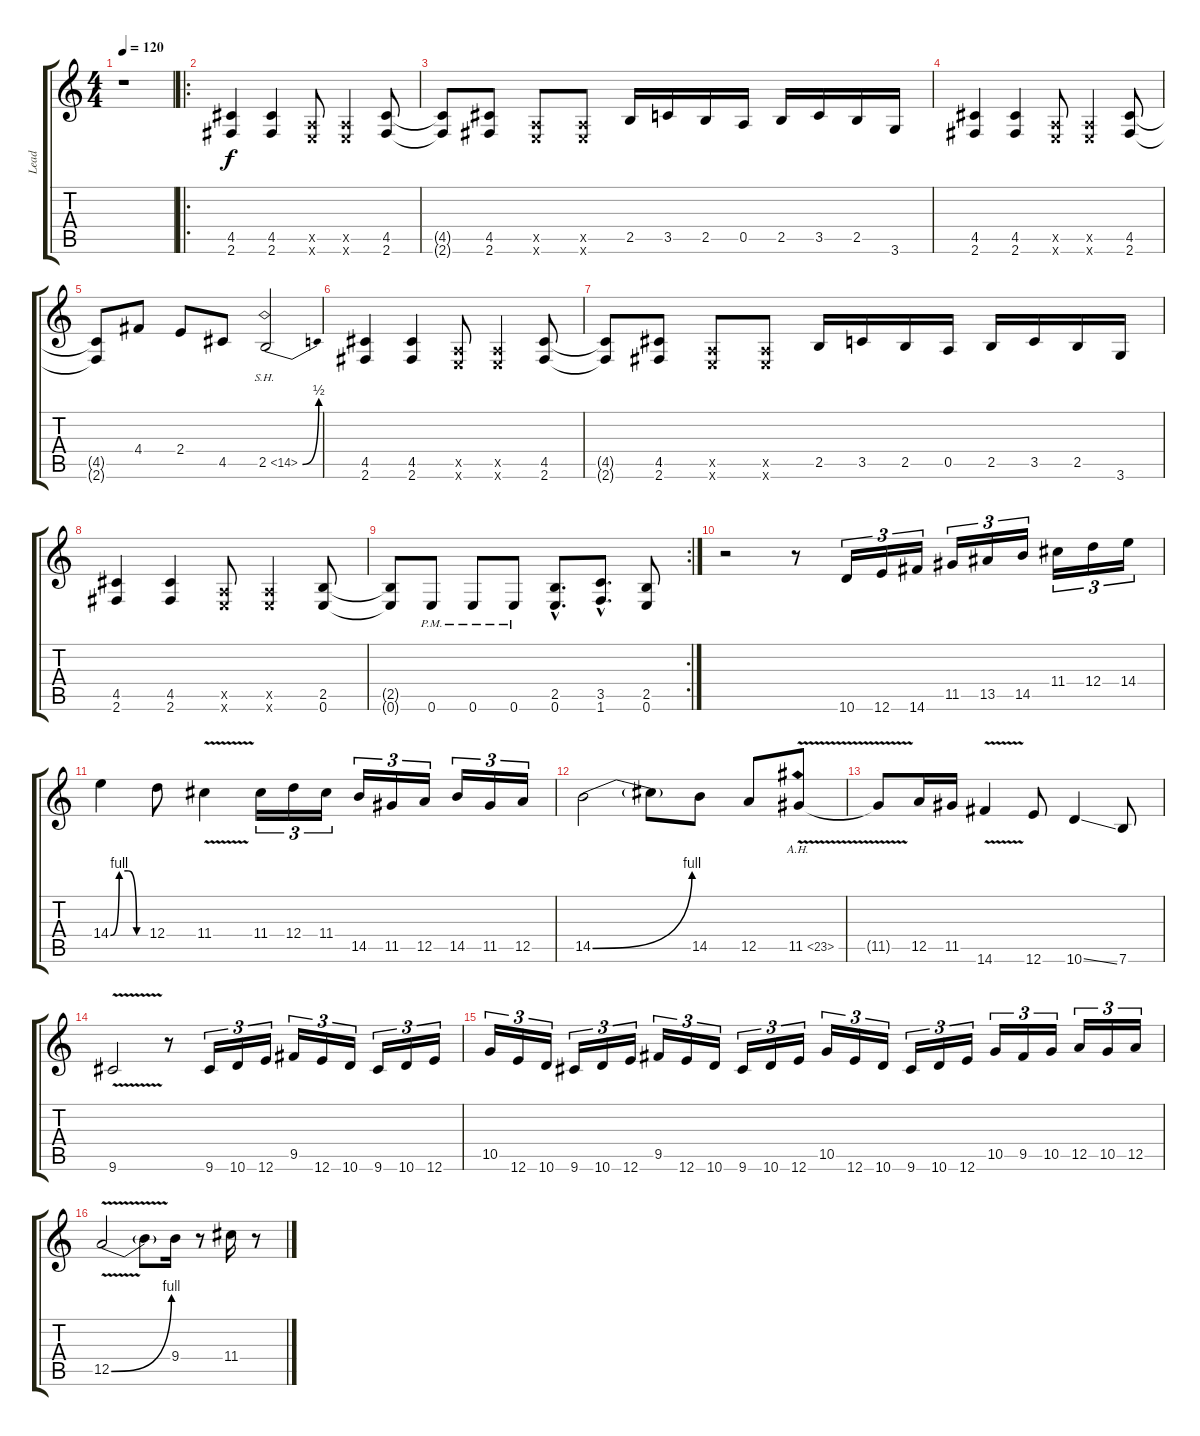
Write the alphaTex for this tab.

\track ("Lead" "Lead") {instrument distortionguitar}
\staff {score tabs}
\tuning (E4 B3 G3 D3 A2 E2) {hide}
\ts (4 4)
\tempo 120
\clef g2
\ks c
r.1{dy f instrument distortionguitar} |
\ro
(4.5 2.6).4 (4.5 2.6).4 (0.5{x} 0.6{x}).8 (0.5{x} 0.6{x}).4 (4.5 2.6).8 |
(4.5{t} 2.6{t}).8 (4.5 2.6).8 (0.5{x} 0.6{x}).8 (0.5{x} 0.6{x}).8 2.5.16 3.5.16 2.5.16 0.5.16 2.5.16 3.5.16 2.5.16 3.6.16 |
(4.5 2.6).4 (4.5 2.6).4 (0.5{x} 0.6{x}).8 (0.5{x} 0.6{x}).4 (4.5 2.6).8 |
(4.5{t} 2.6{t}).8 4.4.8 2.4.8 4.5.8 2.5{be (bend 0 0 60 2) sh 12}.2 |
(4.5 2.6).4 (4.5 2.6).4 (0.5{x} 0.6{x}).8 (0.5{x} 0.6{x}).4 (4.5 2.6).8 |
(4.5{t} 2.6{t}).8 (4.5 2.6).8 (0.5{x} 0.6{x}).8 (0.5{x} 0.6{x}).8 2.5.16 3.5.16 2.5.16 0.5.16 2.5.16 3.5.16 2.5.16 3.6.16 |
(4.5 2.6).4 (4.5 2.6).4 (0.5{x} 0.6{x}).8 (0.5{x} 0.6{x}).4 (2.5 0.6).8 |
\rc 2
(2.5{t} 0.6{t}).8 0.6{pm}.8 0.6{pm}.8 0.6{pm}.8 (2.5{hac} 0.6{hac}).8{d} (3.5{hac} 1.6{hac}).8{d} (2.5 0.6).8 |
r.2 r.8 10.6.16{tu (3 2)} 12.6.16{tu (3 2)} 14.6.16{tu (3 2)} 11.5.16{tu (3 2)} 13.5.16{tu (3 2)} 14.5.16{tu (3 2)} 11.4.16{tu (3 2)} 12.4.16{tu (3 2)} 14.4.16{tu (3 2)} |
14.4{be (custom 0 0 15 4 30 4 45 0 60 0)}.4 12.4.8 11.4{v}.4 11.4.16{tu (3 2)} 12.4.16{tu (3 2)} 11.4.16{tu (3 2)} 14.5.16{tu (3 2)} 11.5.16{tu (3 2)} 12.5.16{tu (3 2)} 14.5.16{tu (3 2)} 11.5.16{tu (3 2)} 12.5.16{tu (3 2)} |
14.5{be (bend 0 0 60 4)}.2 14.5{t}.8 14.5.8 12.5.8 11.5{ah 12 v}.8 |
11.5{t}.8 12.5.16 11.5.16 14.6{v}.4 12.6.8 10.6{ss}.4 7.6.8 |
9.6{v}.2 r.8 9.6.16{tu (3 2)} 10.6.16{tu (3 2)} 12.6.16{tu (3 2)} 9.5.16{tu (3 2)} 12.6.16{tu (3 2)} 10.6.16{tu (3 2)} 9.6.16{tu (3 2)} 10.6.16{tu (3 2)} 12.6.16{tu (3 2)} |
10.5.16{tu (3 2)} 12.6.16{tu (3 2)} 10.6.16{tu (3 2)} 9.6.16{tu (3 2)} 10.6.16{tu (3 2)} 12.6.16{tu (3 2)} 9.5.16{tu (3 2)} 12.6.16{tu (3 2)} 10.6.16{tu (3 2)} 9.6.16{tu (3 2)} 10.6.16{tu (3 2)} 12.6.16{tu (3 2)} 10.5.16{tu (3 2)} 12.6.16{tu (3 2)} 10.6.16{tu (3 2)} 9.6.16{tu (3 2)} 10.6.16{tu (3 2)} 12.6.16{tu (3 2)} 10.5.16{tu (3 2)} 9.5.16{tu (3 2)} 10.5.16{tu (3 2)} 12.5.16{tu (3 2)} 10.5.16{tu (3 2)} 12.5.16{tu (3 2)} |
12.5{be (bend 0 0 60 4) v}.2 12.5{t}.8 9.4.16 r.8 11.4.16 r.8
